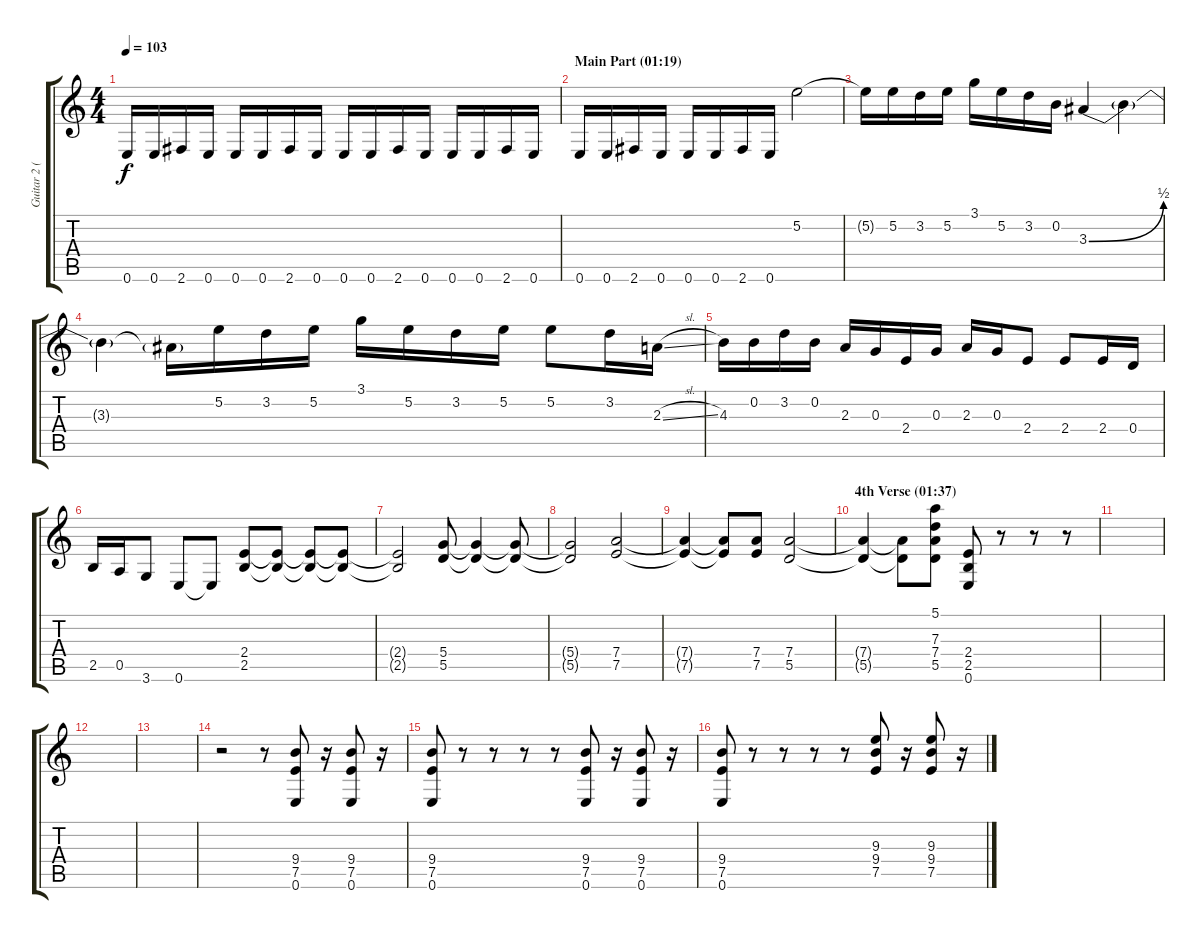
\track ("Guitar 2 (B. Whitford)" "Guitar 2 (") {instrument distortionguitar}
\staff {score tabs}
\tuning (E4 B3 G3 D3 A2 E2) {hide}
\ts (4 4)
\tempo 103
\clef g2
\ks c
0.6.16{dy f} 0.6.16 2.6.16 0.6.16 0.6.16 0.6.16 2.6.16 0.6.16 0.6.16 0.6.16 2.6.16 0.6.16 0.6.16 0.6.16 2.6.16 0.6.16 |
\section ("" "Main Part (01:19)")
0.6.16 0.6.16 2.6.16 0.6.16 0.6.16 0.6.16 2.6.16 0.6.16 5.2.2 |
5.2{t}.16 5.2.16 3.2.16 5.2.16 3.1.16 5.2.16 3.2.16 0.2.16 3.3{be (bend 0 0 60 2)}.4 3.3{t}.4 |
3.3{t}.4 3.3{t}.16 5.2.16 3.2.16 5.2.16 3.1.16 5.2.16 3.2.16 5.2.16 5.2.8 3.2.16 2.3{sl}.16 |
4.3.16 0.2.16 3.2.16 0.2.16 2.3.16 0.3.16 2.4.16 0.3.16 2.3.16 0.3.16 2.4.8 2.4.8 2.4.16 0.4.16 |
2.5.16 0.5.16 3.6.8 0.6.8 0.6{t}.8 (2.4 2.5).8{volume 9} (2.4{t} 2.5{t}).8 (2.4{t} 2.5{t}).8 (2.4{t} 2.5{t}).8 |
(2.4{t} 2.5{t}).2 (5.4 5.5).8{volume 13} (5.4{t} 5.5{t}).4{volume 9} (5.4{t} 5.5{t}).8 |
(5.4{t} 5.5{t}).2 (7.4 7.5).2{volume 13} |
(7.4{t} 7.5{t}).4 (7.4{t} 7.5{t}).8 (7.4 7.5).8 (7.4 5.5).2 |
\section ("" "4th Verse (01:37)")
(7.4{t} 5.5{t}).4 (7.4{t} 5.5{t}).8 (5.1 7.3 7.4 5.5).8{instrument guitarfretnoise} (2.4 2.5 0.6).8{instrument distortionguitar} r.8 r.8 r.8 |
|
|
|
r.2 r.8 (9.4 7.5 0.6).8 r.16 (9.4 7.5 0.6).8 r.16 |
(9.4 7.5 0.6).8 r.8 r.8 r.8 r.8 (9.4 7.5 0.6).8 r.16 (9.4 7.5 0.6).8 r.16 |
(9.4 7.5 0.6).8 r.8 r.8 r.8 r.8 (9.3 9.4 7.5).8 r.16 (9.3 9.4 7.5).8 r.16
